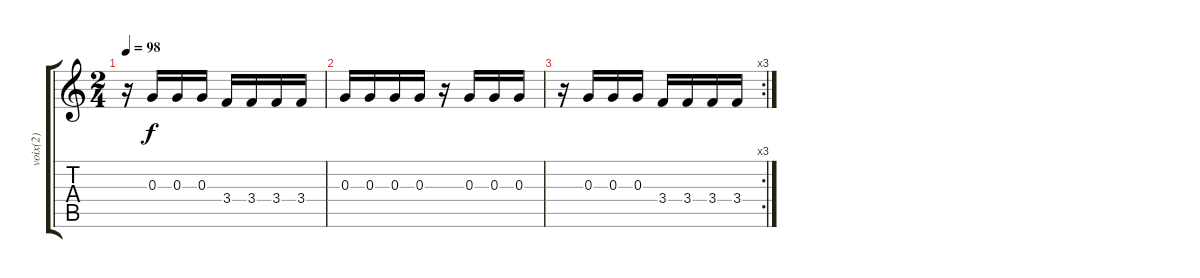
\track ("voix(2)" "voix(2)") {instrument acousticguitarnylon}
\staff {score tabs}
\tuning (E4 B3 G3 D3 A2 E2) {hide}
\ts (2 4)
\tempo 98
\clef g2
\ks c
r.16{dy f} 0.3.16 0.3.16 0.3.16 3.4.16 3.4.16 3.4.16 3.4.16 |
0.3.16 0.3.16 0.3.16 0.3.16 r.16 0.3.16 0.3.16 0.3.16 |
\rc 3
r.16 0.3.16 0.3.16 0.3.16 3.4.16 3.4.16 3.4.16 3.4.16
